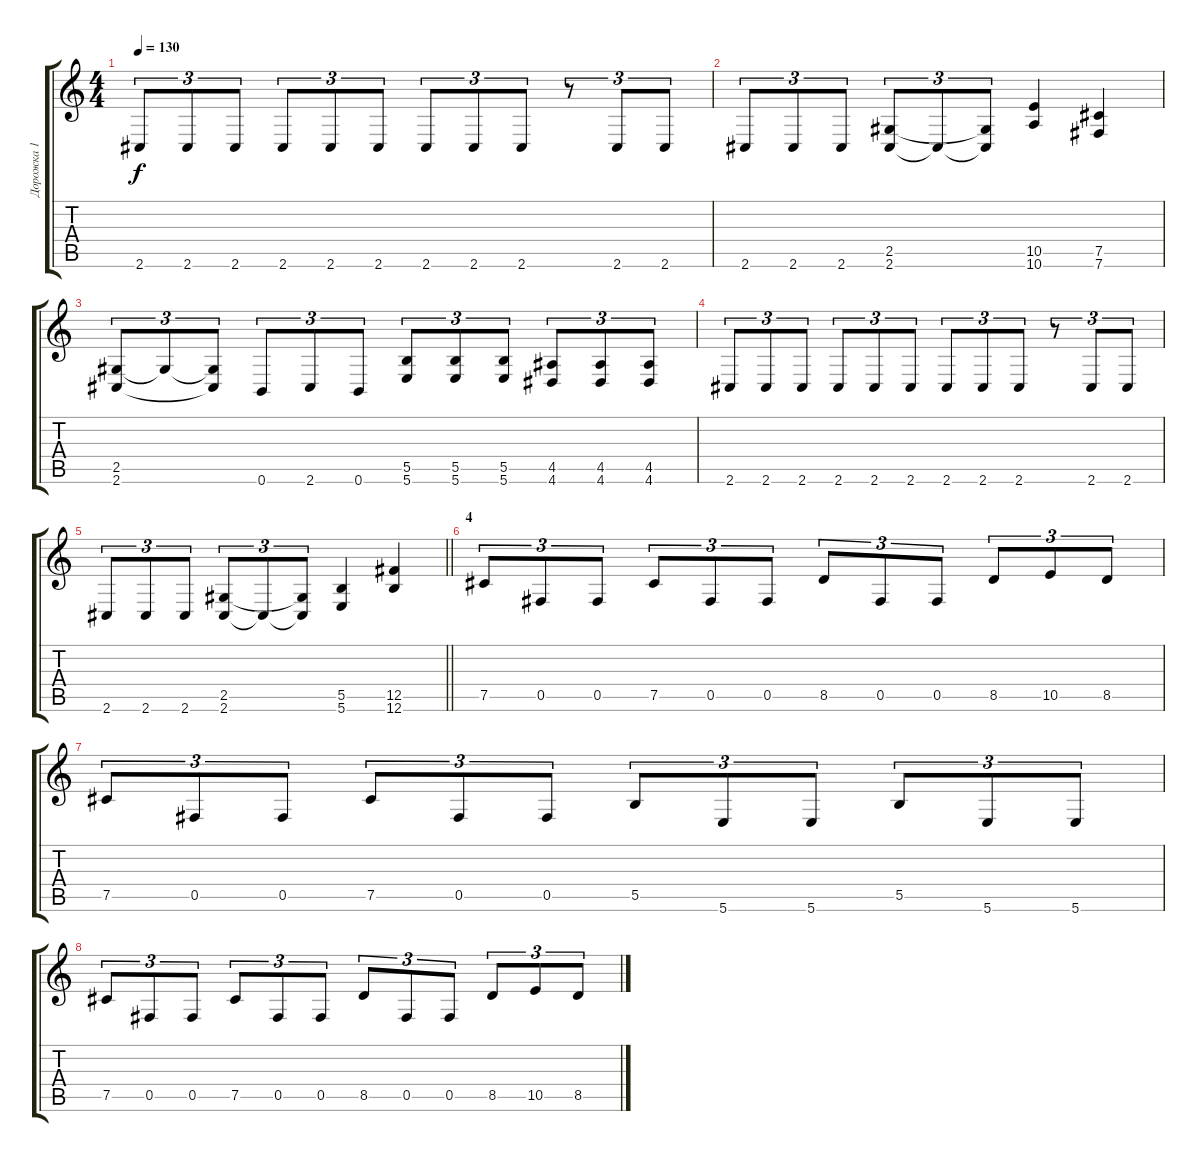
\track ("Дорожка 1" "Дорожка 1") {instrument distortionguitar}
\staff {score tabs}
\tuning (Db4 Ab3 E3 B2 Gb2 B1) {hide}
\ts (4 4)
\tempo 130
\clef g2
\ks c
2.6.8{tu (3 2) dy f} 2.6.8{tu (3 2)} 2.6.8{tu (3 2)} 2.6.8{tu (3 2)} 2.6.8{tu (3 2)} 2.6.8{tu (3 2)} 2.6.8{tu (3 2)} 2.6.8{tu (3 2)} 2.6.8{tu (3 2)} r.8{tu (3 2)} 2.6.8{tu (3 2)} 2.6.8{tu (3 2)} |
2.6.8{tu (3 2)} 2.6.8{tu (3 2)} 2.6.8{tu (3 2)} (2.5 2.6).8{tu (3 2)} 2.6{t}.8{tu (3 2)} (2.5{t} 2.6{t}).8{tu (3 2)} (10.5 10.6).4 (7.5 7.6).4 |
(2.5 2.6).8{tu (3 2)} 2.5{t}.8{tu (3 2)} (2.5{t} 2.6{t}).8{tu (3 2)} 0.6.8{tu (3 2)} 2.6.8{tu (3 2)} 0.6.8{tu (3 2)} (5.5 5.6).8{tu (3 2)} (5.5 5.6).8{tu (3 2)} (5.5 5.6).8{tu (3 2)} (4.5 4.6).8{tu (3 2)} (4.5 4.6).8{tu (3 2)} (4.5 4.6).8{tu (3 2)} |
2.6.8{tu (3 2)} 2.6.8{tu (3 2)} 2.6.8{tu (3 2)} 2.6.8{tu (3 2)} 2.6.8{tu (3 2)} 2.6.8{tu (3 2)} 2.6.8{tu (3 2)} 2.6.8{tu (3 2)} 2.6.8{tu (3 2)} r.8{tu (3 2)} 2.6.8{tu (3 2)} 2.6.8{tu (3 2)} |
\barLineRight lightlight
2.6.8{tu (3 2)} 2.6.8{tu (3 2)} 2.6.8{tu (3 2)} (2.5 2.6).8{tu (3 2)} 2.6{t}.8{tu (3 2)} (2.5{t} 2.6{t}).8{tu (3 2)} (5.5 5.6).4 (12.5 12.6).4 |
\section ("" "4")
7.5.8{tu (3 2)} 0.5.8{tu (3 2)} 0.5.8{tu (3 2)} 7.5.8{tu (3 2)} 0.5.8{tu (3 2)} 0.5.8{tu (3 2)} 8.5.8{tu (3 2)} 0.5.8{tu (3 2)} 0.5.8{tu (3 2)} 8.5.8{tu (3 2)} 10.5.8{tu (3 2)} 8.5.8{tu (3 2)} |
7.5.8{tu (3 2)} 0.5.8{tu (3 2)} 0.5.8{tu (3 2)} 7.5.8{tu (3 2)} 0.5.8{tu (3 2)} 0.5.8{tu (3 2)} 5.5.8{tu (3 2)} 5.6.8{tu (3 2)} 5.6.8{tu (3 2)} 5.5.8{tu (3 2)} 5.6.8{tu (3 2)} 5.6.8{tu (3 2)} |
7.5.8{tu (3 2)} 0.5.8{tu (3 2)} 0.5.8{tu (3 2)} 7.5.8{tu (3 2)} 0.5.8{tu (3 2)} 0.5.8{tu (3 2)} 8.5.8{tu (3 2)} 0.5.8{tu (3 2)} 0.5.8{tu (3 2)} 8.5.8{tu (3 2)} 10.5.8{tu (3 2)} 8.5.8{tu (3 2)}
